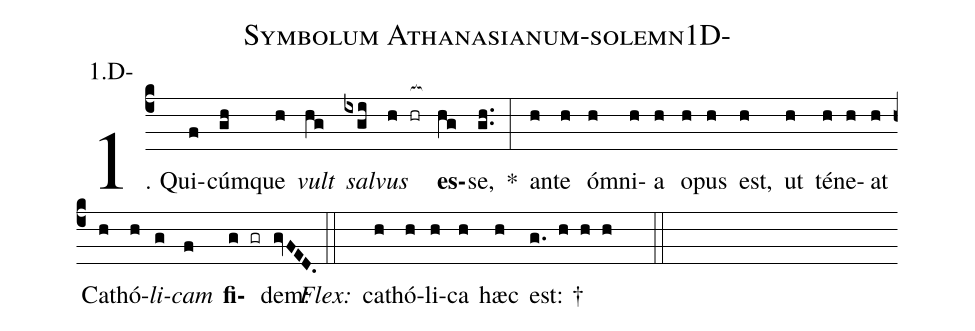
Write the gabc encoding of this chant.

name: Symbolum Athanasianum-solemn1D-;
annotation: 1.D-;
%%
(c4)1. Qui(f)cúm(gh)que(h) <i>vult</i>(hg) <i>sal</i>(ixgi)<i>vus</i>(h hr[ocb:1{]) <b>es</b>(hg[ocb:0}])se,(gh..) *(:) an(h)te(h) óm(h)ni(h)a(h) o(h)pus(h) est,(h) ut(h) té(h)ne(h)at(h) Ca(h)thó(h)<i>li</i>(g)<i>cam</i>(f) <b>fi</b>(g gr)dem:(gvFED.) (::)
<i>Flex:</i>()  ca(h)thó(h)li(h)ca(h) hæc(h) est: †(g. h h h  ::)
